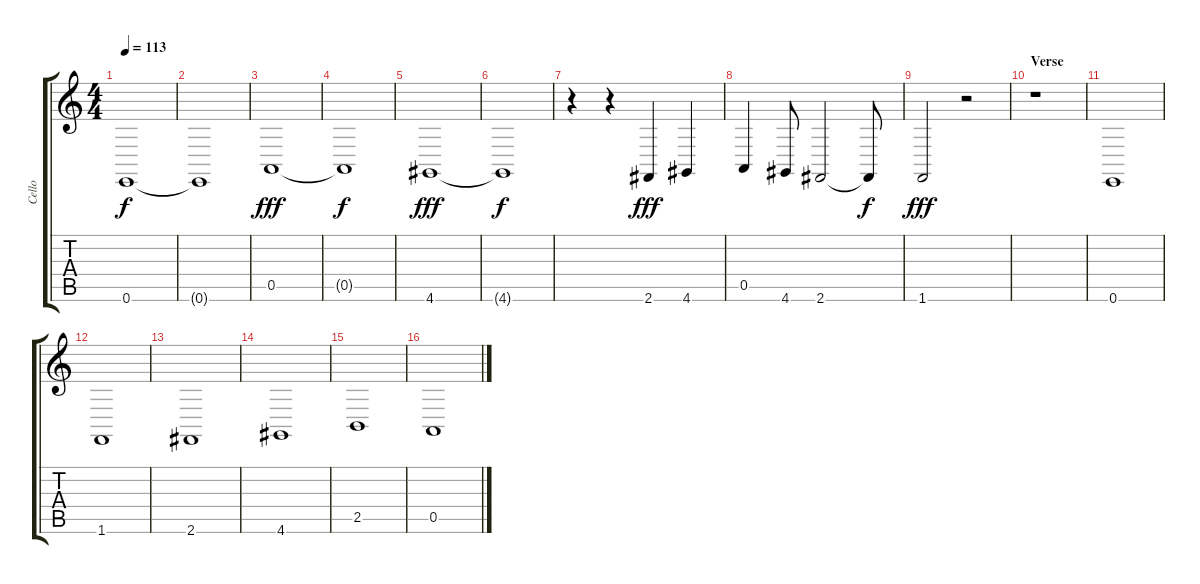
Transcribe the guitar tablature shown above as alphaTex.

\track ("Cello" "Cello") {instrument cello}
\staff {score tabs}
\tuning (E4 B3 G3 D3 A2 E2) {hide}
\ts (4 4)
\tempo 113
\clef g2
\ks c
0.6.1{dy f} |
0.6{t}.1 |
0.5.1{dy fff} |
0.5{t}.1{dy f} |
4.6.1{dy fff} |
4.6{t}.1{dy f} |
r.4 r.4 2.6.4{dy fff} 4.6.4 |
0.5.4 4.6.8 2.6.2 2.6{t}.8{dy f} |
1.6.2{dy fff} r.2 |
\section ("" "Verse")
r.1 |
0.6.1 |
1.6.1 |
2.6.1 |
4.6.1 |
2.5.1 |
0.5.1
